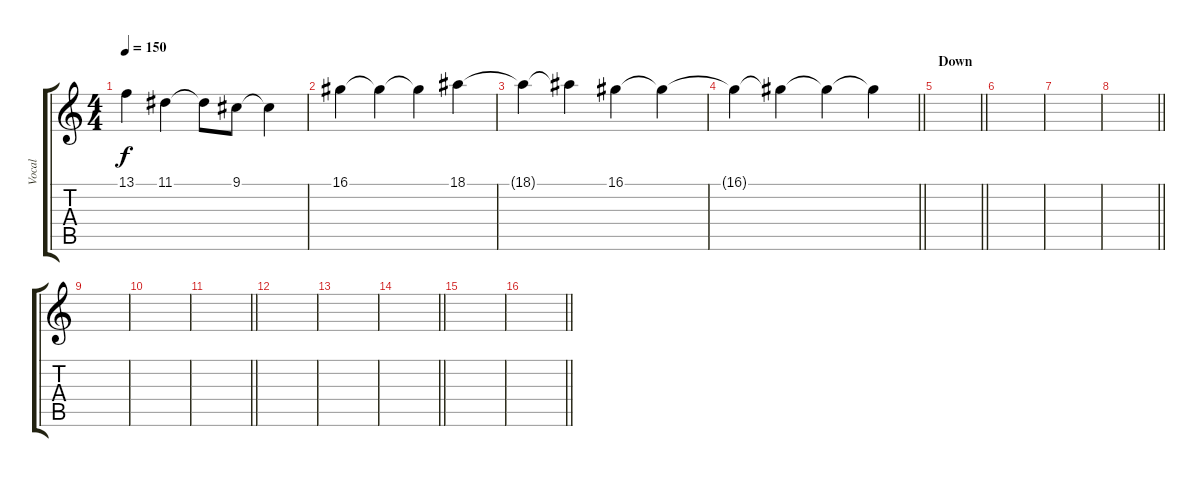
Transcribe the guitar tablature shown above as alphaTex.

\track ("Vocal" "Vocal") {instrument lead1square}
\staff {score tabs}
\tuning (E4 B3 G3 D3 A2 E2) {hide}
\ts (4 4)
\tempo 150
\clef g2
\ks c
13.1{t}.4{dy f} 11.1.4 11.1{t}.8 9.1.8 9.1{t}.4 |
16.1.4 16.1{t}.4 16.1{t}.4 18.1.4 |
18.1{t}.4 18.1{t}.4 16.1.4 16.1{t}.4 |
\barLineRight lightlight
16.1{t}.4 16.1{t}.4 16.1{t}.4 16.1{t}.4 |
\section ("" "Down")
\barLineRight lightlight
|
|
|
\barLineRight lightlight
|
|
|
\barLineRight lightlight
|
|
|
\barLineRight lightlight
|
|
\barLineRight lightlight
